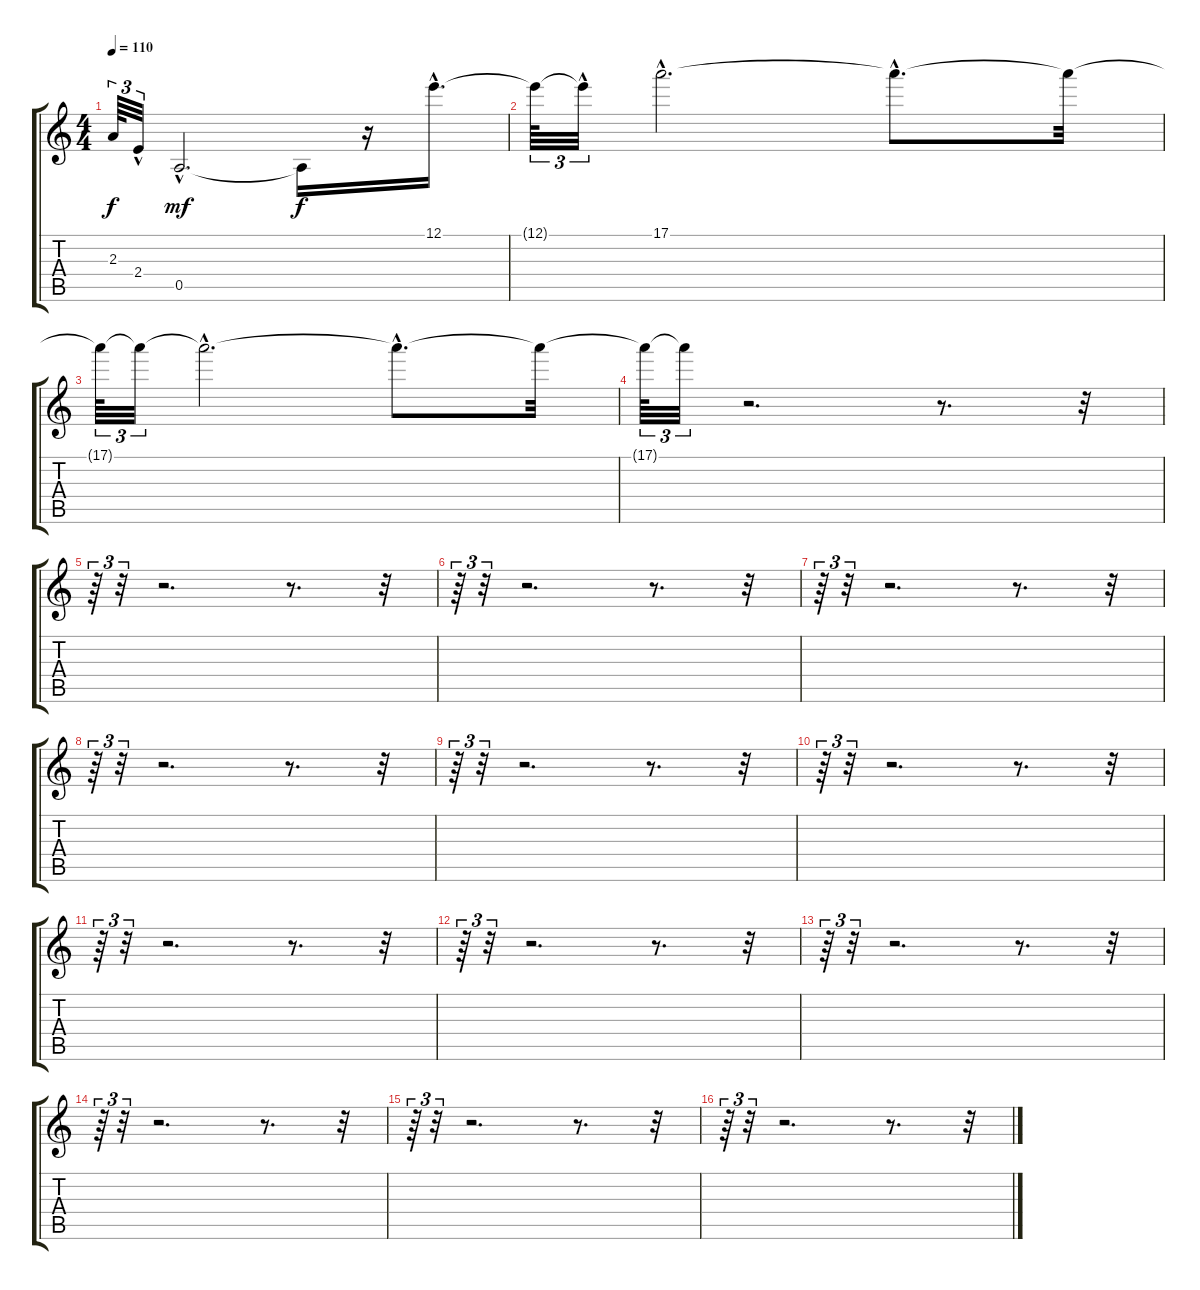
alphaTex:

\track "" {instrument acousticguitarsteel}
\staff {score tabs}
\tuning (E4 B3 G3 D3 A2 E2) {hide}
\ts (4 4)
\tempo 110
\clef g2
\ks c
2.3{t}.64{tu (3 2) dy f} 2.4{hac}.32{tu (3 2)} 0.5{hac}.2{d dy mf} 0.5{t}.16{dy f} r.16 12.1{hac}.16{d instrument guitarharmonics} |
12.1{t}.64{tu (3 2)} 12.1{hac t}.32{tu (3 2)} 17.1{hac}.2{d} 17.1{hac t}.8{d} 17.1{t}.32 |
17.1{t}.64{tu (3 2)} 17.1{t}.32{tu (3 2)} 17.1{hac t}.2{d} 17.1{hac t}.8{d} 17.1{t}.32 |
17.1{t}.64{tu (3 2)} 17.1{t}.32{tu (3 2)} r.2{d} r.8{d} r.32 |
r.64{tu (3 2)} r.32{tu (3 2)} r.2{d} r.8{d} r.32 |
r.64{tu (3 2)} r.32{tu (3 2)} r.2{d} r.8{d} r.32 |
r.64{tu (3 2)} r.32{tu (3 2)} r.2{d} r.8{d} r.32 |
r.64{tu (3 2)} r.32{tu (3 2)} r.2{d} r.8{d} r.32 |
r.64{tu (3 2)} r.32{tu (3 2)} r.2{d} r.8{d} r.32 |
r.64{tu (3 2)} r.32{tu (3 2)} r.2{d} r.8{d} r.32 |
r.64{tu (3 2)} r.32{tu (3 2)} r.2{d} r.8{d} r.32 |
r.64{tu (3 2)} r.32{tu (3 2)} r.2{d} r.8{d} r.32 |
r.64{tu (3 2)} r.32{tu (3 2)} r.2{d} r.8{d} r.32 |
r.64{tu (3 2)} r.32{tu (3 2)} r.2{d} r.8{d} r.32 |
r.64{tu (3 2)} r.32{tu (3 2)} r.2{d} r.8{d} r.32 |
r.64{tu (3 2)} r.32{tu (3 2)} r.2{d} r.8{d} r.32
